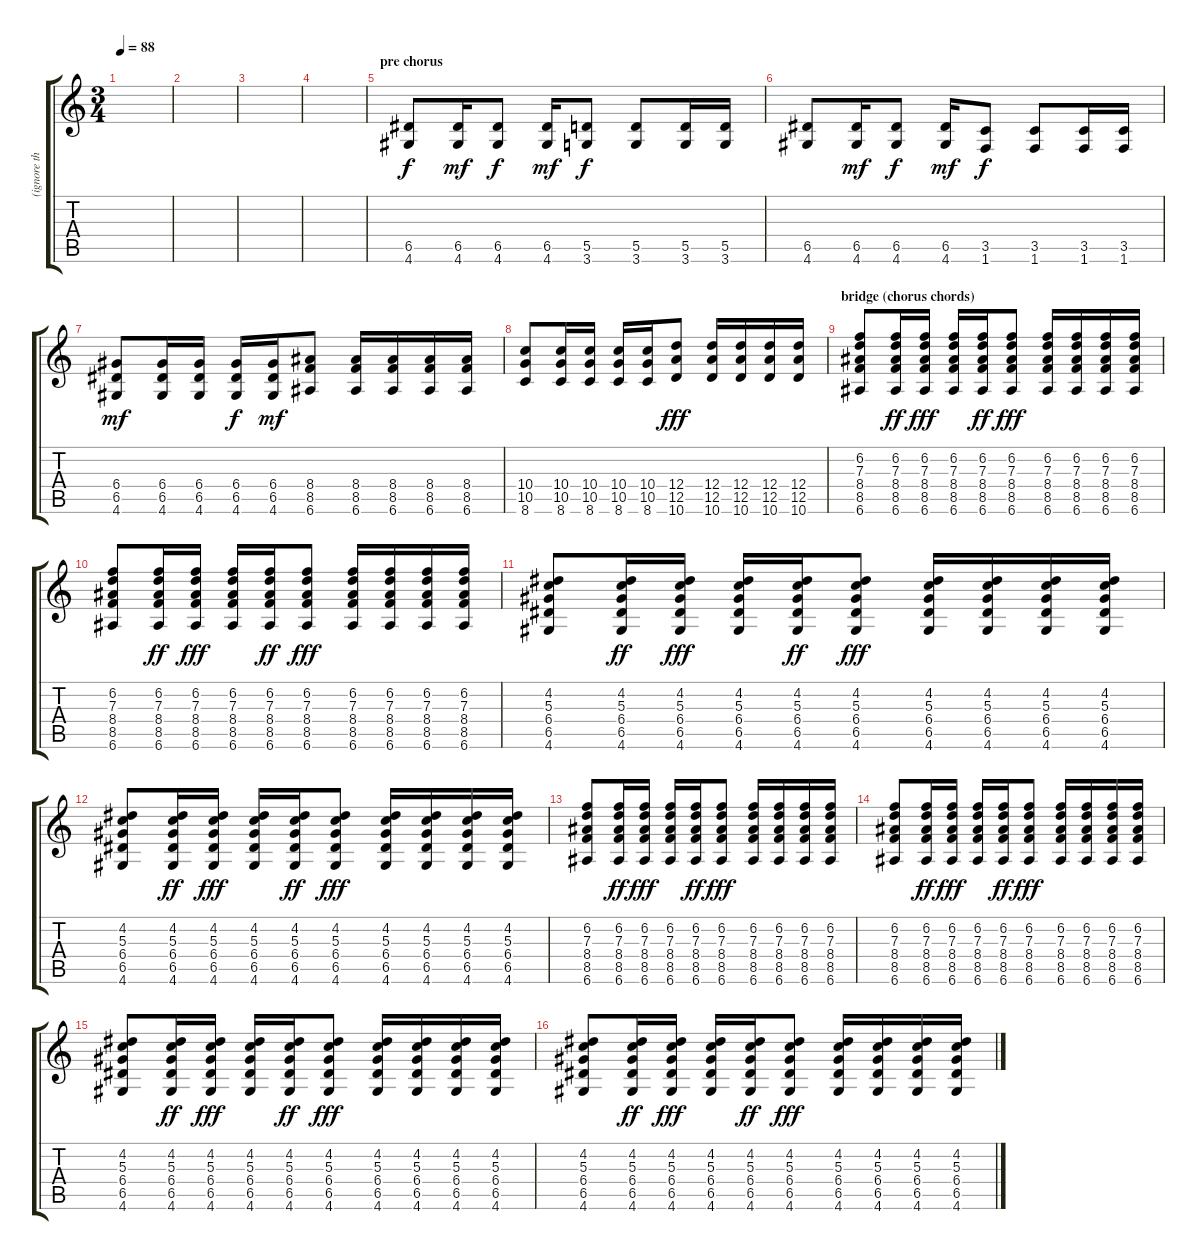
\track ("(ignore this)" "(ignore th") {instrument electricguitarjazz}
\staff {score tabs}
\tuning (E4 B3 G3 D3 A2 E2) {hide}
\ts (3 4)
\tempo 88
\clef g2
\ks c
|
|
|
|
\section ("" "pre chorus")
(6.5 4.6).8{dy f volume 11} (6.5 4.6).16{dy mf} (6.5 4.6).8{dy f} (6.5 4.6).16{dy mf} (5.5 3.6).8{dy f} (5.5 3.6).8 (5.5 3.6).16 (5.5 3.6).16 |
(6.5 4.6).8 (6.5 4.6).16{dy mf} (6.5 4.6).8{dy f} (6.5 4.6).16{dy mf} (3.5 1.6).8{dy f} (3.5 1.6).8 (3.5 1.6).16 (3.5 1.6).16 |
(6.4 6.5 4.6).8{dy mf volume 13} (6.4 6.5 4.6).16 (6.4 6.5 4.6).16 (6.4 6.5 4.6).16{dy f} (6.4 6.5 4.6).16{dy mf} (8.4 8.5 6.6).8 (8.4 8.5 6.6).16 (8.4 8.5 6.6).16 (8.4 8.5 6.6).16 (8.4 8.5 6.6).16 |
(10.4 10.5 8.6).8{volume 12} (10.4 10.5 8.6).16 (10.4 10.5 8.6).16 (10.4 10.5 8.6).16 (10.4 10.5 8.6).16 (12.4 12.5 10.6).8{dy fff} (12.4 12.5 10.6).16 (12.4 12.5 10.6).16 (12.4 12.5 10.6).16 (12.4 12.5 10.6).16 |
\section ("" "bridge (chorus chords)")
(6.2 7.3 8.4 8.5 6.6).8{volume 7} (6.2 7.3 8.4 8.5 6.6).16{dy ff} (6.2 7.3 8.4 8.5 6.6).16{dy fff} (6.2 7.3 8.4 8.5 6.6).16 (6.2 7.3 8.4 8.5 6.6).16{dy ff} (6.2 7.3 8.4 8.5 6.6).8{dy fff} (6.2 7.3 8.4 8.5 6.6).16 (6.2 7.3 8.4 8.5 6.6).16 (6.2 7.3 8.4 8.5 6.6).16 (6.2 7.3 8.4 8.5 6.6).16 |
(6.2 7.3 8.4 8.5 6.6).8 (6.2 7.3 8.4 8.5 6.6).16{dy ff} (6.2 7.3 8.4 8.5 6.6).16{dy fff} (6.2 7.3 8.4 8.5 6.6).16 (6.2 7.3 8.4 8.5 6.6).16{dy ff} (6.2 7.3 8.4 8.5 6.6).8{dy fff} (6.2 7.3 8.4 8.5 6.6).16 (6.2 7.3 8.4 8.5 6.6).16 (6.2 7.3 8.4 8.5 6.6).16 (6.2 7.3 8.4 8.5 6.6).16 |
(4.2 5.3 6.4 6.5 4.6).8 (4.2 5.3 6.4 6.5 4.6).16{dy ff} (4.2 5.3 6.4 6.5 4.6).16{dy fff} (4.2 5.3 6.4 6.5 4.6).16 (4.2 5.3 6.4 6.5 4.6).16{dy ff} (4.2 5.3 6.4 6.5 4.6).8{dy fff} (4.2 5.3 6.4 6.5 4.6).16 (4.2 5.3 6.4 6.5 4.6).16 (4.2 5.3 6.4 6.5 4.6).16 (4.2 5.3 6.4 6.5 4.6).16 |
(4.2 5.3 6.4 6.5 4.6).8 (4.2 5.3 6.4 6.5 4.6).16{dy ff} (4.2 5.3 6.4 6.5 4.6).16{dy fff} (4.2 5.3 6.4 6.5 4.6).16 (4.2 5.3 6.4 6.5 4.6).16{dy ff} (4.2 5.3 6.4 6.5 4.6).8{dy fff} (4.2 5.3 6.4 6.5 4.6).16 (4.2 5.3 6.4 6.5 4.6).16 (4.2 5.3 6.4 6.5 4.6).16 (4.2 5.3 6.4 6.5 4.6).16 |
(6.2 7.3 8.4 8.5 6.6).8 (6.2 7.3 8.4 8.5 6.6).16{dy ff} (6.2 7.3 8.4 8.5 6.6).16{dy fff} (6.2 7.3 8.4 8.5 6.6).16 (6.2 7.3 8.4 8.5 6.6).16{dy ff} (6.2 7.3 8.4 8.5 6.6).8{dy fff} (6.2 7.3 8.4 8.5 6.6).16 (6.2 7.3 8.4 8.5 6.6).16 (6.2 7.3 8.4 8.5 6.6).16 (6.2 7.3 8.4 8.5 6.6).16 |
(6.2 7.3 8.4 8.5 6.6).8 (6.2 7.3 8.4 8.5 6.6).16{dy ff} (6.2 7.3 8.4 8.5 6.6).16{dy fff} (6.2 7.3 8.4 8.5 6.6).16 (6.2 7.3 8.4 8.5 6.6).16{dy ff} (6.2 7.3 8.4 8.5 6.6).8{dy fff} (6.2 7.3 8.4 8.5 6.6).16 (6.2 7.3 8.4 8.5 6.6).16 (6.2 7.3 8.4 8.5 6.6).16 (6.2 7.3 8.4 8.5 6.6).16 |
(4.2 5.3 6.4 6.5 4.6).8 (4.2 5.3 6.4 6.5 4.6).16{dy ff} (4.2 5.3 6.4 6.5 4.6).16{dy fff} (4.2 5.3 6.4 6.5 4.6).16 (4.2 5.3 6.4 6.5 4.6).16{dy ff} (4.2 5.3 6.4 6.5 4.6).8{dy fff} (4.2 5.3 6.4 6.5 4.6).16 (4.2 5.3 6.4 6.5 4.6).16 (4.2 5.3 6.4 6.5 4.6).16 (4.2 5.3 6.4 6.5 4.6).16 |
(4.2 5.3 6.4 6.5 4.6).8 (4.2 5.3 6.4 6.5 4.6).16{dy ff} (4.2 5.3 6.4 6.5 4.6).16{dy fff} (4.2 5.3 6.4 6.5 4.6).16 (4.2 5.3 6.4 6.5 4.6).16{dy ff} (4.2 5.3 6.4 6.5 4.6).8{dy fff} (4.2 5.3 6.4 6.5 4.6).16 (4.2 5.3 6.4 6.5 4.6).16 (4.2 5.3 6.4 6.5 4.6).16 (4.2 5.3 6.4 6.5 4.6).16
